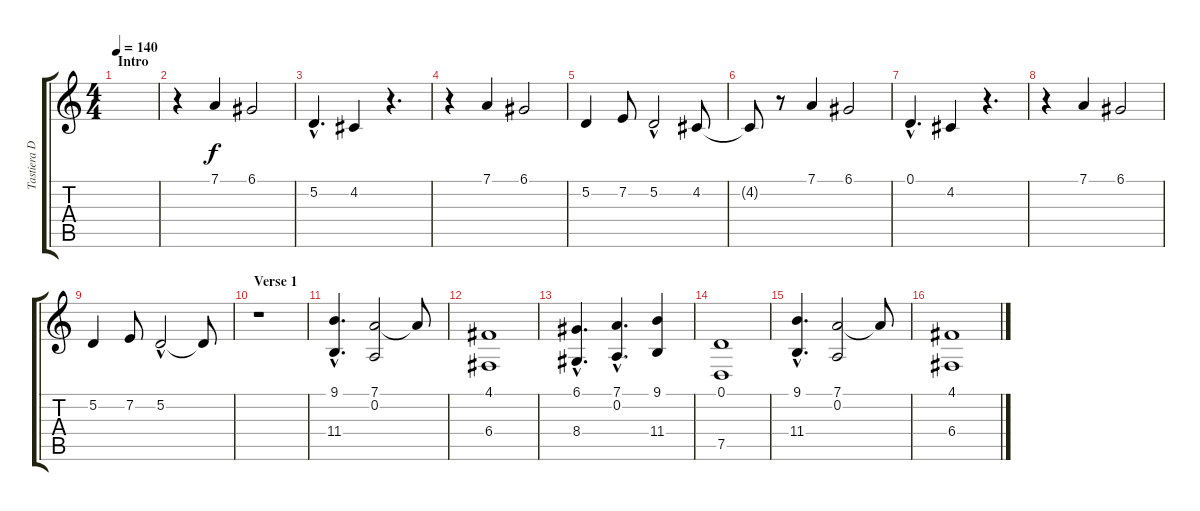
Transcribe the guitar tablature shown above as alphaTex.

\track ("Tastiera Dx" "Tastiera D") {instrument acousticgrandpiano}
\staff {score tabs}
\tuning (D4 A3 F3 C3 G2 D2) {hide}
\ts (4 4)
\section ("" "Intro")
\tempo 140
\clef g2
\ks c
|
r.4 7.1.4 6.1.2 |
5.2{hac}.4{d} 4.2.4 r.4{d} |
r.4 7.1.4 6.1.2 |
5.2.4 7.2.8 5.2{hac}.2 4.2.8 |
4.2{t}.8 r.8 7.1.4 6.1.2 |
0.1{hac}.4{d} 4.2.4 r.4{d} |
r.4 7.1.4 6.1.2 |
5.2.4 7.2.8 5.2{hac}.2 5.2{t}.8 |
\section ("" "Verse 1")
r.1 |
(9.1{hac} 11.4{hac}).4{d} (7.1 0.2).2 7.1{t}.8 |
(4.1 6.4).1 |
(6.1{hac} 8.4{hac}).4{d} (7.1{hac} 0.2{hac}).4{d} (9.1 11.4).4 |
(0.1 7.5).1 |
(9.1{hac} 11.4{hac}).4{d} (7.1 0.2).2 7.1{t}.8 |
(4.1 6.4).1
